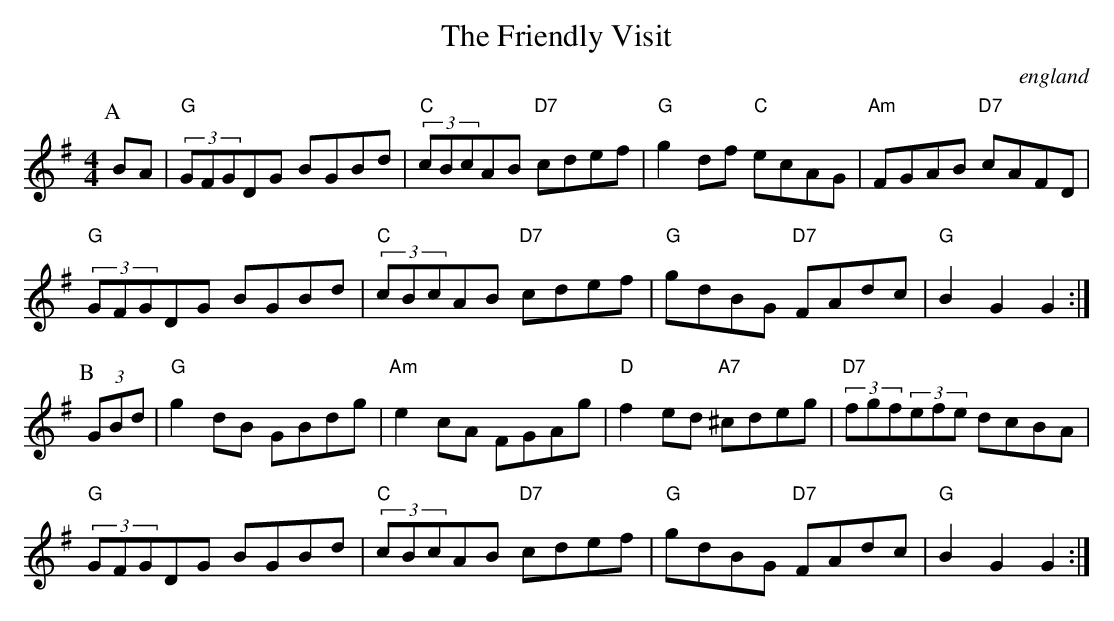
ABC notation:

X:1
T:The Friendly Visit
O:england
M:4/4
L:1/8
K:G
P:A
BA|"G"(3GFGDG BGBd|"C"(3cBcAB "D7"cdef|"G"g2df "C"ecAG|"Am"FGAB "D7"cAFD|
"G"(3GFGDG BGBd|"C"(3cBcAB "D7"cdef|"G"gdBG "D7"FAdc|"G"B2G2 G2:|
P:B
(3GBd|"G"g2dB GBdg|"Am"e2cA FGAg|"D"f2ed "A7"^cdeg|"D7"(3fgf(3efe dcBA|
"G"(3GFGDG BGBd|"C"(3cBcAB "D7"cdef|"G"gdBG "D7"FAdc|"G"B2G2 G2:|
